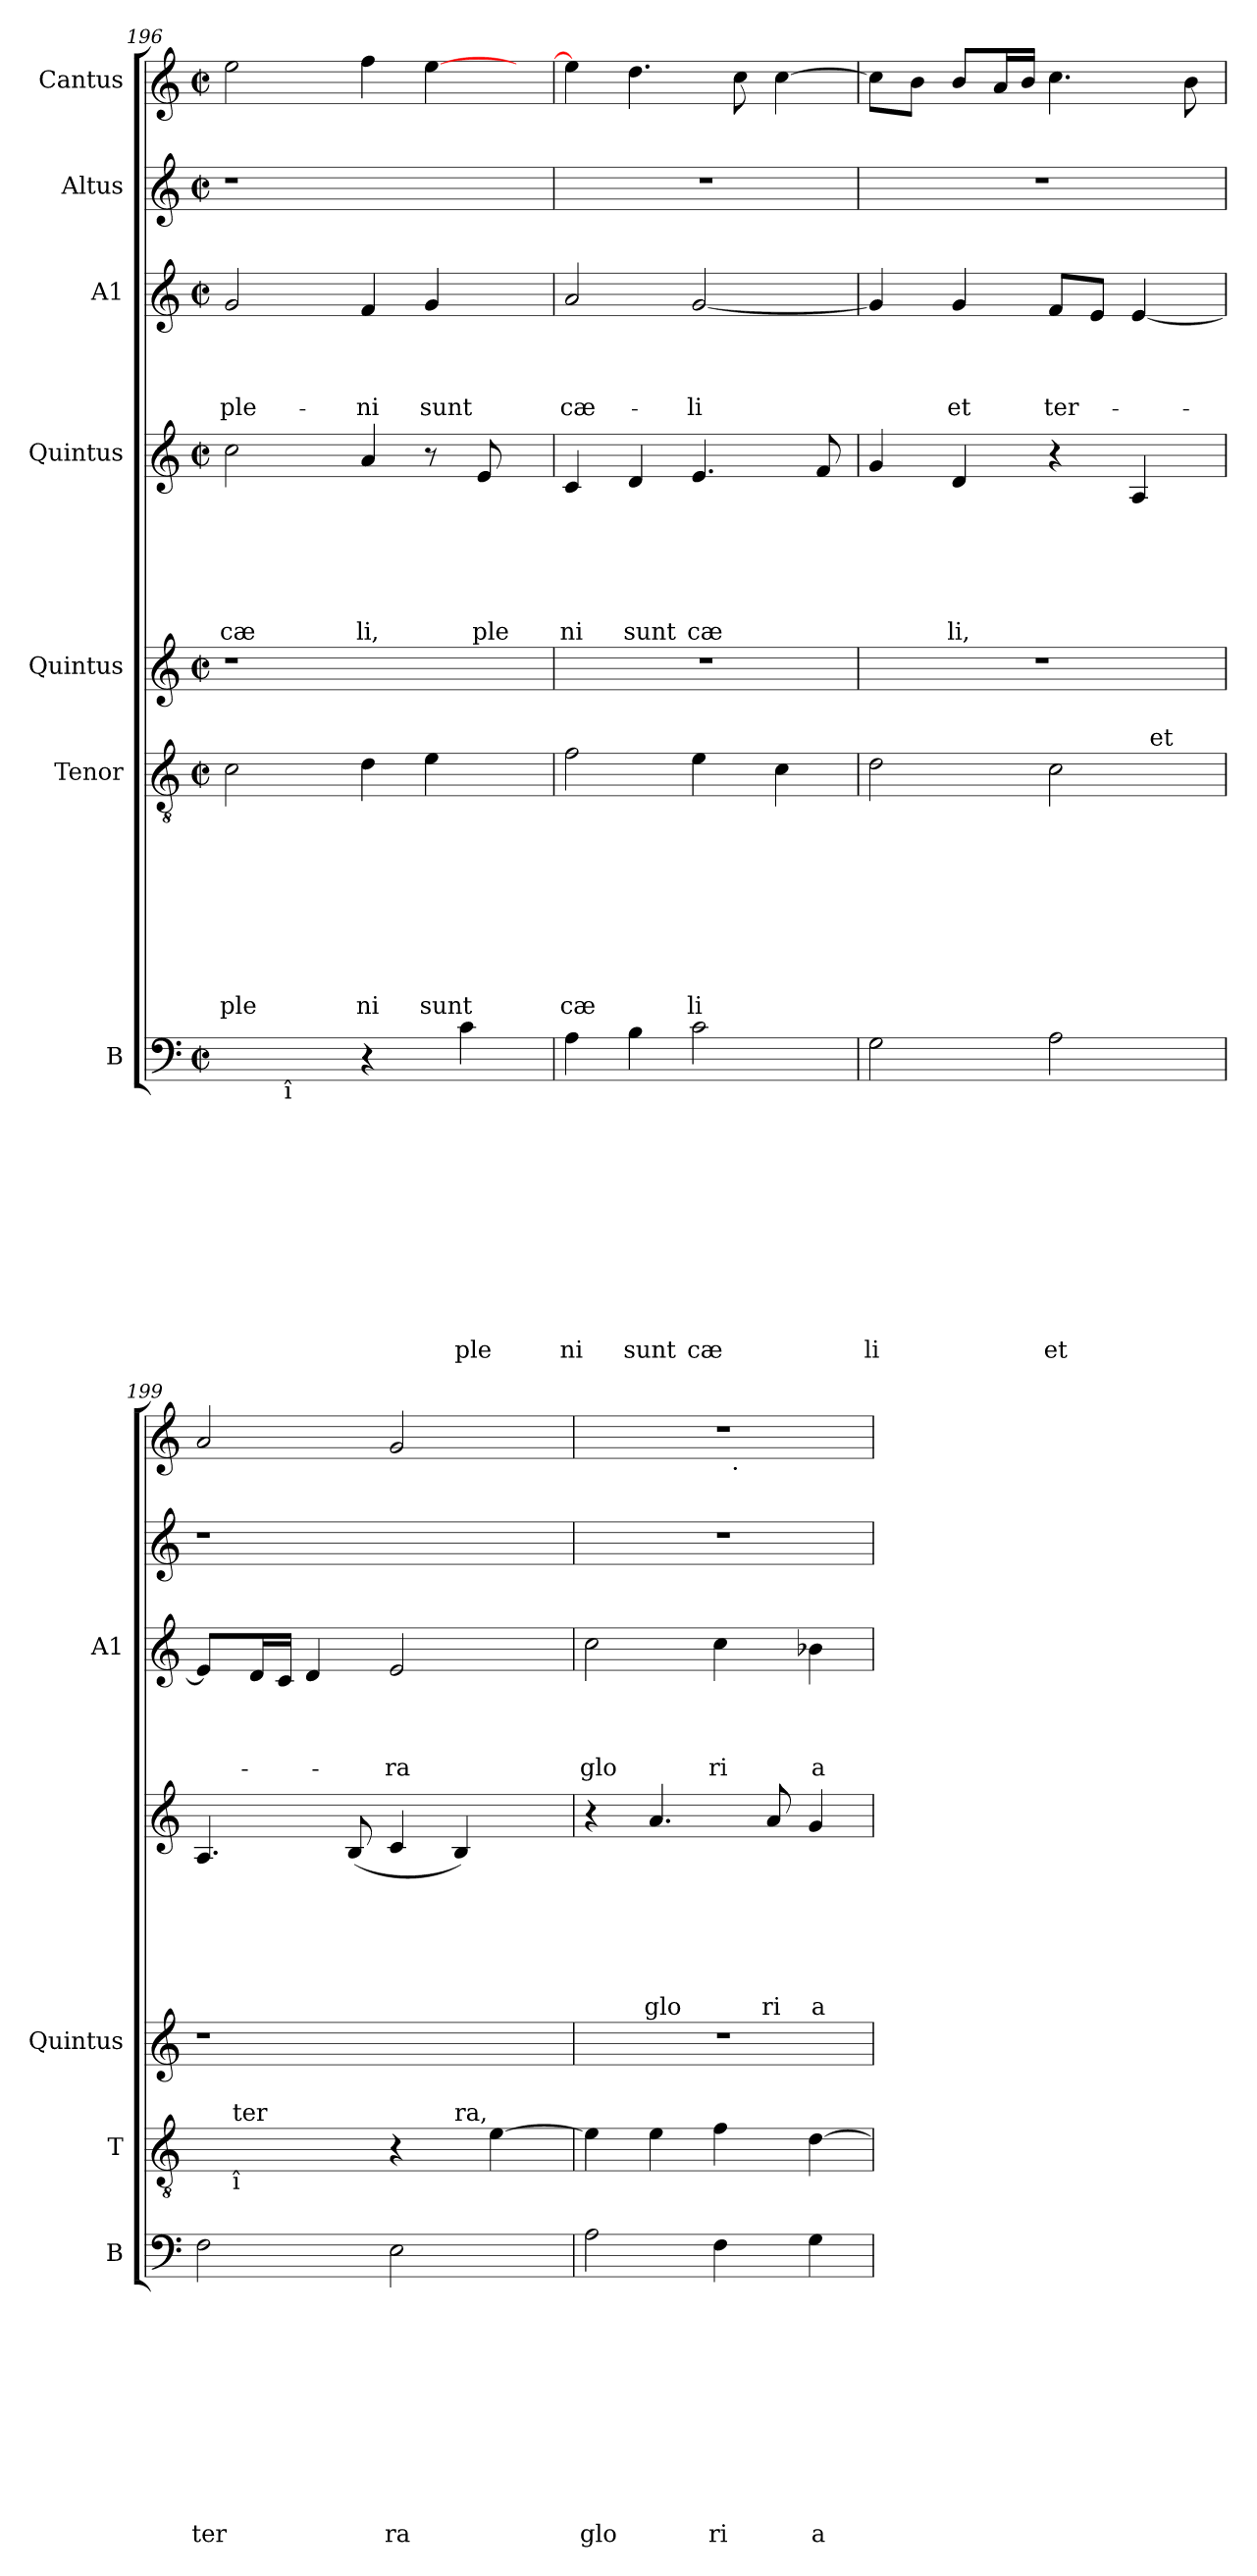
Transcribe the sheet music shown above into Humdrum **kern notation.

**kern	**text	**text	**text	**text	**text	**text	**text	**text	**text	**text	**text	**kern	**text	**text	**text	**text	**text	**text	**text	**text	**text	**kern	**kern	**text	**text	**text	**text	**text	**text	**kern	**text	**text	**text	**text	**kern	**kern
*part7	*part7	*part7	*part7	*part7	*part7	*part7	*part7	*part7	*part7	*part7	*part7	*part6	*part6	*part6	*part6	*part6	*part6	*part6	*part6	*part6	*part6	*part5	*part4	*part4	*part4	*part4	*part4	*part4	*part4	*part3	*part3	*part3	*part3	*part3	*part2	*part1
*staff7	*staff7	*staff7	*staff7	*staff7	*staff7	*staff7	*staff7	*staff7	*staff7	*staff7	*staff7	*staff6	*staff6	*staff6	*staff6	*staff6	*staff6	*staff6	*staff6	*staff6	*staff6	*staff5	*staff4	*staff4	*staff4	*staff4	*staff4	*staff4	*staff4	*staff3	*staff3	*staff3	*staff3	*staff3	*staff2	*staff1
*I"B	*	*	*	*	*	*	*	*	*	*	*	*I"Tenor	*	*	*	*	*	*	*	*	*	*I"Quintus	*I"Quintus	*	*	*	*	*	*	*I"A1	*	*	*	*	*I"Altus	*I"Cantus
*I'B	*	*	*	*	*	*	*	*	*	*	*	*I'T	*	*	*	*	*	*	*	*	*	*I'Quintus	*	*	*	*	*	*	*	*I'A1	*	*	*	*	*	*
*clefF4	*	*	*	*	*	*	*	*	*	*	*	*clefGv2	*	*	*	*	*	*	*	*	*	*clefG2	*clefG2	*	*	*	*	*	*	*clefG2	*	*	*	*	*clefG2	*clefG2
*k[]	*	*	*	*	*	*	*	*	*	*	*	*k[]	*	*	*	*	*	*	*	*	*	*k[]	*k[]	*	*	*	*	*	*	*k[]	*	*	*	*	*k[]	*k[]
*C:	*	*	*	*	*	*	*	*	*	*	*	*C:	*	*	*	*	*	*	*	*	*	*C:	*C:	*	*	*	*	*	*	*C:	*	*	*	*	*C:	*C:
*M2/2	*	*	*	*	*	*	*	*	*	*	*	*M2/2	*	*	*	*	*	*	*	*	*	*M2/2	*M2/2	*	*	*	*	*	*	*M2/2	*	*	*	*	*M2/2	*M2/2
*met(c|)	*	*	*	*	*	*	*	*	*	*	*	*met(c|)	*	*	*	*	*	*	*	*	*	*met(c|)	*met(c|)	*	*	*	*	*	*	*met(c|)	*	*	*	*	*met(c|)	*met(c|)
=196	=196	=196	=196	=196	=196	=196	=196	=196	=196	=196	=196	=196	=196	=196	=196	=196	=196	=196	=196	=196	=196	=196	=196	=196	=196	=196	=196	=196	=196	=196	=196	=196	=196	=196	=196	=196
!	!	!	!	!	!	!	!	!	!	!	!	!	!	!	!	!	!	!	!	!	!LO:LY:b	!	!	!	!	!	!	!	!LO:LY:b	!	!	!	!	!LO:LY:b	!	!
*^	*	*	*	*	*	*	*	*	*	*	*	*	*	*	*	*	*	*	*	*	*	*	*	*	*	*	*	*	*	*	*	*	*	*	*	*
2ryy	8ryy	.	.	.	.	.	.	.	.	.	.	.	2c\	.	.	.	.	.	.	.	.	ple	1r	2cc\	.	.	.	.	.	cæ	2g/	.	.	.	ple-	1r	2ee\
.	32ryy	.	.	.	.	.	.	.	.	.	.	.	.	.	.	.	.	.	.	.	.	.	.	.	.	.	.	.	.	.	.	.	.	.	.	.	.
!	!LO:TX:b:t=î	!	!	!	!	!	!	!	!	!	!	!	!	!	!	!	!	!	!	!	!	!	!	!	!	!	!	!	!	!	!	!	!	!	!	!	!
.	2...ryy	.	.	.	.	.	.	.	.	.	.	.	.	.	.	.	.	.	.	.	.	.	.	.	.	.	.	.	.	.	.	.	.	.	.	.	.
!	!	!	!	!	!	!	!	!	!	!	!	!	!	!	!	!	!	!	!	!	!	!LO:LY:b	!	!	!	!	!	!	!	!LO:LY:b	!	!	!	!	!LO:LY:b	!	!
4r	.	.	.	.	.	.	.	.	.	.	.	.	4d\	.	.	.	.	.	.	.	.	ni	.	4a/	.	.	.	.	.	li,	4f/	.	.	.	-ni	.	4ff\
!	!	!	!	!	!	!	!	!	!	!	!	!	!	!	!	!	!	!	!	!	!	!LO:LY:b	!	!	!	!	!	!	!	!	!	!	!	!	!LO:LY:b	!	!
16.ryy	.	.	.	.	.	.	.	.	.	.	.	.	4e\	.	.	.	.	.	.	.	.	sunt	.	8r	.	.	.	.	.	.	4g/	.	.	.	sunt	.	[>4ee\
!	!	!	!	!	!	!	!	!	!	!	!	!LO:LY:b	!	!	!	!	!	!	!	!	!	!	!	!	!	!	!	!	!	!	!	!	!	!	!	!	!
4c\	.	.	.	.	.	.	.	.	.	.	.	ple	.	.	.	.	.	.	.	.	.	.	.	.	.	.	.	.	.	.	.	.	.	.	.	.	.
!	!	!	!	!	!	!	!	!	!	!	!	!	!	!	!	!	!	!	!	!	!	!	!	!	!	!	!	!	!	!LO:LY:b	!	!	!	!	!	!	!
.	.	.	.	.	.	.	.	.	.	.	.	.	.	.	.	.	.	.	.	.	.	.	.	8e/	.	.	.	.	.	ple	.	.	.	.	.	.	.
.	.	.	.	.	.	.	.	.	.	.	.	.	16.ryy	.	.	.	.	.	.	.	.	.	16.ryy	16.ryy	.	.	.	.	.	.	16.ryy	.	.	.	.	16.ryy	16.ryy
=197	=197	=197	=197	=197	=197	=197	=197	=197	=197	=197	=197	=197	=197	=197	=197	=197	=197	=197	=197	=197	=197	=197	=197	=197	=197	=197	=197	=197	=197	=197	=197	=197	=197	=197	=197	=197	=197
!	!	!	!	!	!	!	!	!	!	!	!	!LO:LY:b	!	!	!	!	!	!	!	!	!	!LO:LY:b	!	!	!	!	!	!	!	!LO:LY:b	!	!	!	!	!LO:LY:b	!	!
*v	*v	*	*	*	*	*	*	*	*	*	*	*	*	*	*	*	*	*	*	*	*	*	*	*	*	*	*	*	*	*	*	*	*	*	*	*	*
4A\	.	.	.	.	.	.	.	.	.	.	ni	2f\	.	.	.	.	.	.	.	.	cæ	1r	4c/	.	.	.	.	.	ni	2a/	.	.	.	cæ-	1r	4ee\]
!	!	!	!	!	!	!	!	!	!	!	!LO:LY:b	!	!	!	!	!	!	!	!	!	!	!	!	!	!	!	!	!	!LO:LY:b	!	!	!	!	!	!	!
4B\	.	.	.	.	.	.	.	.	.	.	sunt	.	.	.	.	.	.	.	.	.	.	.	4d/	.	.	.	.	.	sunt	.	.	.	.	.	.	4.dd\
!	!	!	!	!	!	!	!	!	!	!	!LO:LY:b	!	!	!	!	!	!	!	!	!	!LO:LY:b	!	!	!	!	!	!	!	!LO:LY:b	!	!	!	!	!LO:LY:b	!	!
2c\	.	.	.	.	.	.	.	.	.	.	cæ	4e\	.	.	.	.	.	.	.	.	li	.	4.e/	.	.	.	.	.	cæ	[<2g/	.	.	.	-li	.	.
.	.	.	.	.	.	.	.	.	.	.	.	.	.	.	.	.	.	.	.	.	.	.	.	.	.	.	.	.	.	.	.	.	.	.	.	8cc\
.	.	.	.	.	.	.	.	.	.	.	.	4c\	.	.	.	.	.	.	.	.	.	.	.	.	.	.	.	.	.	.	.	.	.	.	.	[>4cc\
.	.	.	.	.	.	.	.	.	.	.	.	.	.	.	.	.	.	.	.	.	.	.	8f/	.	.	.	.	.	.	.	.	.	.	.	.	.
=198	=198	=198	=198	=198	=198	=198	=198	=198	=198	=198	=198	=198	=198	=198	=198	=198	=198	=198	=198	=198	=198	=198	=198	=198	=198	=198	=198	=198	=198	=198	=198	=198	=198	=198	=198	=198
!	!	!	!	!	!	!	!	!	!	!	!LO:LY:b	!	!	!	!	!	!	!	!	!	!	!	!	!	!	!	!	!	!	!	!	!	!	!	!	!
*	*	*	*	*	*	*	*	*	*	*	*	*^	*	*	*	*	*	*	*	*	*	*	*	*	*	*	*	*	*	*	*	*	*	*	*	*
2G\	.	.	.	.	.	.	.	.	.	.	li	2d\	2ryy	.	.	.	.	.	.	.	.	.	1r	4g/	.	.	.	.	.	.	4g/]	.	.	.	.	1r	8cc\L]
.	.	.	.	.	.	.	.	.	.	.	.	.	.	.	.	.	.	.	.	.	.	.	.	.	.	.	.	.	.	.	.	.	.	.	.	.	8b\J
!	!	!	!	!	!	!	!	!	!	!	!	!	!	!	!	!	!	!	!	!	!	!	!	!	!	!	!	!	!	!LO:LY:b	!	!	!	!	!LO:LY:b	!	!
.	.	.	.	.	.	.	.	.	.	.	.	.	.	.	.	.	.	.	.	.	.	.	.	4d/	.	.	.	.	.	li,	4g/	.	.	.	et	.	8b/L
.	.	.	.	.	.	.	.	.	.	.	.	.	.	.	.	.	.	.	.	.	.	.	.	.	.	.	.	.	.	.	.	.	.	.	.	.	16a/L
.	.	.	.	.	.	.	.	.	.	.	.	.	.	.	.	.	.	.	.	.	.	.	.	.	.	.	.	.	.	.	.	.	.	.	.	.	16b/JJ
!	!	!	!	!	!	!	!	!	!	!	!LO:LY:b	!	!	!	!	!	!	!	!	!	!	!	!	!	!	!	!	!	!	!	!	!	!	!	!LO:LY:b	!	!
2A\	.	.	.	.	.	.	.	.	.	.	et	2c\	4ryy	.	.	.	.	.	.	.	.	.	.	4r	.	.	.	.	.	.	8f/L	.	.	.	ter-	.	4.cc\
.	.	.	.	.	.	.	.	.	.	.	.	.	.	.	.	.	.	.	.	.	.	.	.	.	.	.	.	.	.	.	8e/J	.	.	.	.	.	.
.	.	.	.	.	.	.	.	.	.	.	.	.	32ryy	.	.	.	.	.	.	.	.	.	.	4A/	.	.	.	.	.	.	[<4e/	.	.	.	.	.	.
!	!	!	!	!	!	!	!	!	!	!	!	!	!LO:TX:a:t=et	!	!	!	!	!	!	!	!	!	!	!	!	!	!	!	!	!	!	!	!	!	!	!	!
.	.	.	.	.	.	.	.	.	.	.	.	.	8..ryy	.	.	.	.	.	.	.	.	.	.	.	.	.	.	.	.	.	.	.	.	.	.	.	.
.	.	.	.	.	.	.	.	.	.	.	.	.	.	.	.	.	.	.	.	.	.	.	.	.	.	.	.	.	.	.	.	.	.	.	.	.	8b\
=199	=199	=199	=199	=199	=199	=199	=199	=199	=199	=199	=199	=199	=199	=199	=199	=199	=199	=199	=199	=199	=199	=199	=199	=199	=199	=199	=199	=199	=199	=199	=199	=199	=199	=199	=199	=199	=199
!	!	!	!	!	!	!	!	!	!	!	!LO:LY:b	!	!	!	!	!	!	!	!	!	!	!	!	!	!	!	!	!	!	!	!	!	!	!	!	!	!
2F\	.	.	.	.	.	.	.	.	.	.	ter	2ryy	16.ryy	.	.	.	.	.	.	.	.	.	1r	4.A/	.	.	.	.	.	.	8e/L]	.	.	.	.	1r	2a/
!	!	!	!	!	!	!	!	!	!	!	!	!	!LO:TX:a:t=ter	!	!	!	!	!	!	!	!	!	!	!	!	!	!	!	!	!	!	!	!	!	!	!	!
!	!	!	!	!	!	!	!	!	!	!	!	!	!LO:TX:b:t=î	!	!	!	!	!	!	!	!	!	!	!	!	!	!	!	!	!	!	!	!	!	!	!	!
.	.	.	.	.	.	.	.	.	.	.	.	.	1ryy	.	.	.	.	.	.	.	.	.	.	.	.	.	.	.	.	.	.	.	.	.	.	.	.
.	.	.	.	.	.	.	.	.	.	.	.	.	.	.	.	.	.	.	.	.	.	.	.	.	.	.	.	.	.	.	16d/L	.	.	.	.	.	.
.	.	.	.	.	.	.	.	.	.	.	.	.	.	.	.	.	.	.	.	.	.	.	.	.	.	.	.	.	.	.	16c/JJ	.	.	.	.	.	.
.	.	.	.	.	.	.	.	.	.	.	.	.	.	.	.	.	.	.	.	.	.	.	.	.	.	.	.	.	.	.	4d/	.	.	.	.	.	.
.	.	.	.	.	.	.	.	.	.	.	.	.	.	.	.	.	.	.	.	.	.	.	.	(>8B/	.	.	.	.	.	.	.	.	.	.	.	.	.
!	!	!	!	!	!	!	!	!	!	!	!LO:LY:b	!	!	!	!	!	!	!	!	!	!	!	!	!	!	!	!	!	!	!	!	!	!	!	!LO:LY:b	!	!
2E\	.	.	.	.	.	.	.	.	.	.	ra	4r	.	.	.	.	.	.	.	.	.	.	.	4c/	.	.	.	.	.	.	2e/	.	.	.	-ra	.	2g/
!	!	!	!	!	!	!	!	!	!	!	!	!LO:TX:a:t=ra,	!	!	!	!	!	!	!	!	!	!	!	!	!	!	!	!	!	!	!	!	!	!	!	!	!
.	.	.	.	.	.	.	.	.	.	.	.	16.ryy	.	.	.	.	.	.	.	.	.	.	.	4B/)	.	.	.	.	.	.	.	.	.	.	.	.	.
.	.	.	.	.	.	.	.	.	.	.	.	[<4e\	.	.	.	.	.	.	.	.	.	.	.	.	.	.	.	.	.	.	.	.	.	.	.	.	.
16.ryy	.	.	.	.	.	.	.	.	.	.	.	.	.	.	.	.	.	.	.	.	.	.	16.ryy	16.ryy	.	.	.	.	.	.	16.ryy	.	.	.	.	16.ryy	16.ryy
!!LO:LB:g=z
=200	=200	=200	=200	=200	=200	=200	=200	=200	=200	=200	=200	=200	=200	=200	=200	=200	=200	=200	=200	=200	=200	=200	=200	=200	=200	=200	=200	=200	=200	=200	=200	=200	=200	=200	=200	=200	=200
!	!	!	!	!	!	!	!	!	!	!	!LO:LY:b	!	!	!	!	!	!	!	!	!	!	!	!	!	!	!	!	!	!	!	!	!	!	!	!LO:LY:b	!	!
*	*	*	*	*	*	*	*	*	*	*	*	*v	*v	*	*	*	*	*	*	*	*	*	*	*	*	*	*	*	*	*	*	*	*	*	*	*	*^
2A\	.	.	.	.	.	.	.	.	.	.	glo	4e\]	.	.	.	.	.	.	.	.	.	1r	4r	.	.	.	.	.	.	2cc\	.	.	.	glo	1r	1r	2ryy
!	!	!	!	!	!	!	!	!	!	!	!	!	!	!	!	!	!	!	!	!	!	!	!	!	!	!	!	!	!LO:LY:b	!	!	!	!	!	!	!	!
.	.	.	.	.	.	.	.	.	.	.	.	4e\	.	.	.	.	.	.	.	.	.	.	4.a/	.	.	.	.	.	glo	.	.	.	.	.	.	.	.
!	!	!	!	!	!	!	!	!	!	!	!LO:LY:b	!	!	!	!	!	!	!	!	!	!	!	!	!	!	!	!	!	!	!	!	!	!	!LO:LY:b	!	!	!
4F\	.	.	.	.	.	.	.	.	.	.	ri	4f\	.	.	.	.	.	.	.	.	.	.	.	.	.	.	.	.	.	4cc\	.	.	.	ri	.	.	32ryy
!	!	!	!	!	!	!	!	!	!	!	!	!	!	!	!	!	!	!	!	!	!	!	!	!	!	!	!	!	!	!	!	!	!	!	!	!	!LO:TX:b:t=·
.	.	.	.	.	.	.	.	.	.	.	.	.	.	.	.	.	.	.	.	.	.	.	.	.	.	.	.	.	.	.	.	.	.	.	.	.	4...ryy
!	!	!	!	!	!	!	!	!	!	!	!	!	!	!	!	!	!	!	!	!	!	!	!	!	!	!	!	!	!LO:LY:b	!	!	!	!	!	!	!	!
.	.	.	.	.	.	.	.	.	.	.	.	.	.	.	.	.	.	.	.	.	.	.	8a/	.	.	.	.	.	ri	.	.	.	.	.	.	.	.
!	!	!	!	!	!	!	!	!	!	!	!LO:LY:b	!	!	!	!	!	!	!	!	!	!	!	!	!	!	!	!	!	!LO:LY:b	!	!	!	!	!LO:LY:b	!	!	!
4G\	.	.	.	.	.	.	.	.	.	.	a	[>4d\	.	.	.	.	.	.	.	.	.	.	4g/	.	.	.	.	.	a	4b-X\	.	.	.	a	.	.	.
*	*	*	*	*	*	*	*	*	*	*	*	*	*	*	*	*	*	*	*	*	*	*	*	*	*	*	*	*	*	*	*	*	*	*	*	*v	*v
=	=	=	=	=	=	=	=	=	=	=	=	=	=	=	=	=	=	=	=	=	=	=	=	=	=	=	=	=	=	=	=	=	=	=	=	=
*-	*-	*-	*-	*-	*-	*-	*-	*-	*-	*-	*-	*-	*-	*-	*-	*-	*-	*-	*-	*-	*-	*-	*-	*-	*-	*-	*-	*-	*-	*-	*-	*-	*-	*-	*-	*-
